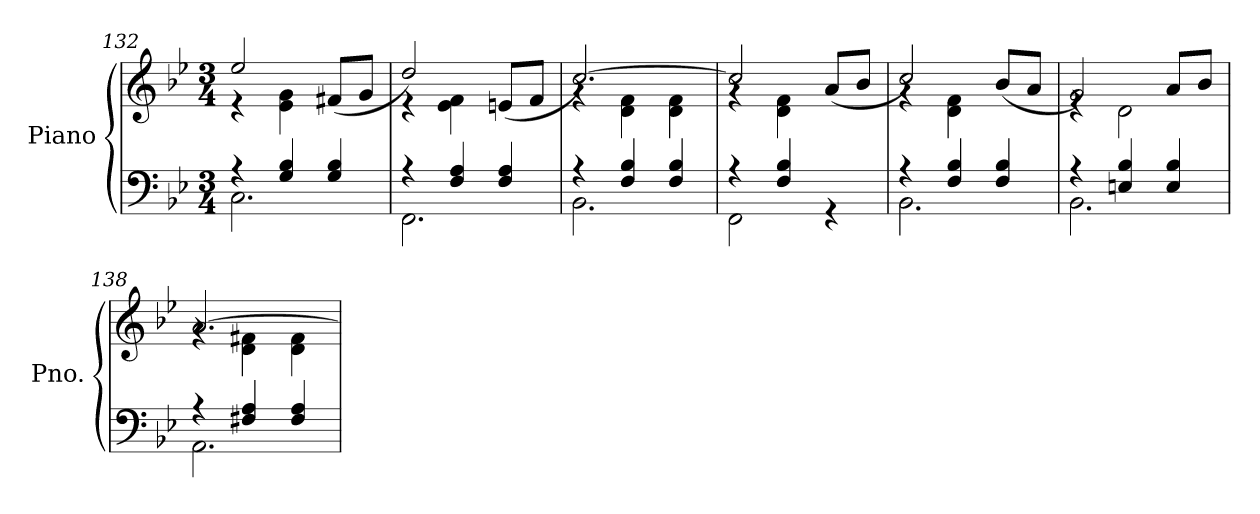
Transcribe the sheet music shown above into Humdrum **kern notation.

**kern	**kern
*part1	*part1
*staff2	*staff1
*I"Piano	*
*I'Pno.	*
*clefF4	*clefG2
*k[b-e-]	*k[b-e-]
*M3/4	*M3/4
=132	=132
*^	*^
4r	2.C\	2ee-/	4r
4G/ 4B-/	.	.	4e-\ 4g\
4G/ 4B-/	.	(>8f#X/L	4ryy
.	.	8g/J	.
=133	=133	=133	=133
4r	2.FF\	2dd/)	4r
4F/ 4A/	.	.	4e-\ 4f\
4F/ 4A/	.	(>8en/L	4ryy
.	.	8f/J	.
=134	=134	=134	=134
4r	2.BB-\	[2.cc/)	4rg
4F/ 4B-/	.	.	4d\ 4f\
4F/ 4B-/	.	.	4d\ 4f\
=135	=135	=135	=135
4r	2FF\	2cc/]	4rg
4F/ 4B-/	.	.	4d\ 4f\
4rGG	4ryy	(>8a/L	4ryy
.	.	8b-/J	.
!!LO:LB:g=z	!!
=136	=136	=136	=136
4r	2.BB-\	2cc/)	4rg
4F/ 4B-/	.	.	4d\ 4f\
4F/ 4B-/	.	(>8b-/L	4ryy
.	.	8a/J	.
=137	=137	=137	=137
4r	2.BB-\	2g/)	4re
4En/ 4B-/	.	.	2d\
4E/ 4B-/	.	8a/L	.
.	.	8b-/J	.
=138	=138	=138	=138
4r	2.AA\	[2.a/	4rg
4F#X/ 4A/	.	.	4d\ 4f#X\
4F#/ 4A/	.	.	4d\ 4f#\
*v	*v	*	*
*	*v	*v
=	=
*-	*-
